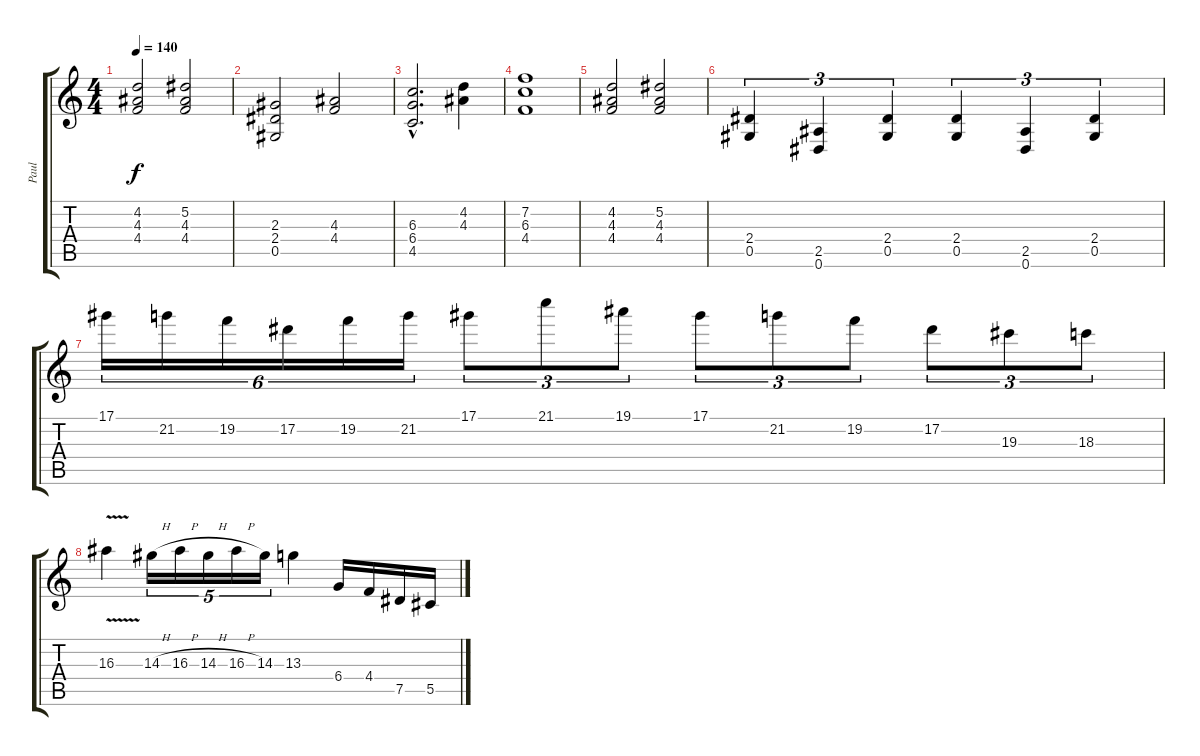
\track ("Paul" "Paul") {instrument distortionguitar}
\staff {score tabs}
\tuning (Eb4 Bb3 Gb3 Db3 Ab2 Eb2) {hide}
\ts (4 4)
\tempo 140
\clef g2
\ks c
(4.2 4.3 4.4).2{dy f} (5.2 4.3 4.4).2 |
(2.3 2.4 0.5).2 (4.3 4.4).2 |
(6.3{hac} 6.4{hac} 4.5{hac}).2{d} (4.2 4.3).4 |
(7.2 6.3 4.4).1 |
(4.2 4.3 4.4).2 (5.2 4.3 4.4).2 |
(2.4 0.5).4{tu (3 2)} (2.5 0.6).4{tu (3 2)} (2.4 0.5).4{tu (3 2)} (2.4 0.5).4{tu (3 2)} (2.5 0.6).4{tu (3 2)} (2.4 0.5).4{tu (3 2)} |
17.1.16{tu (6 4)} 21.2.16{tu (6 4)} 19.2.16{tu (6 4)} 17.2.16{tu (6 4)} 19.2.16{tu (6 4)} 21.2.16{tu (6 4)} 17.1.8{tu (3 2)} 21.1.8{tu (3 2)} 19.1.8{tu (3 2)} 17.1.8{tu (3 2)} 21.2.8{tu (3 2)} 19.2.8{tu (3 2)} 17.2.8{tu (3 2)} 19.3.8{tu (3 2)} 18.3.8{tu (3 2)} |
16.3{v}.4 14.3{h}.16{tu (5 4)} 16.3{h}.16{tu (5 4)} 14.3{h}.16{tu (5 4)} 16.3{h}.16{tu (5 4)} 14.3.16{tu (5 4)} 13.3.4 6.4.16 4.4.16 7.5.16 5.5.16
